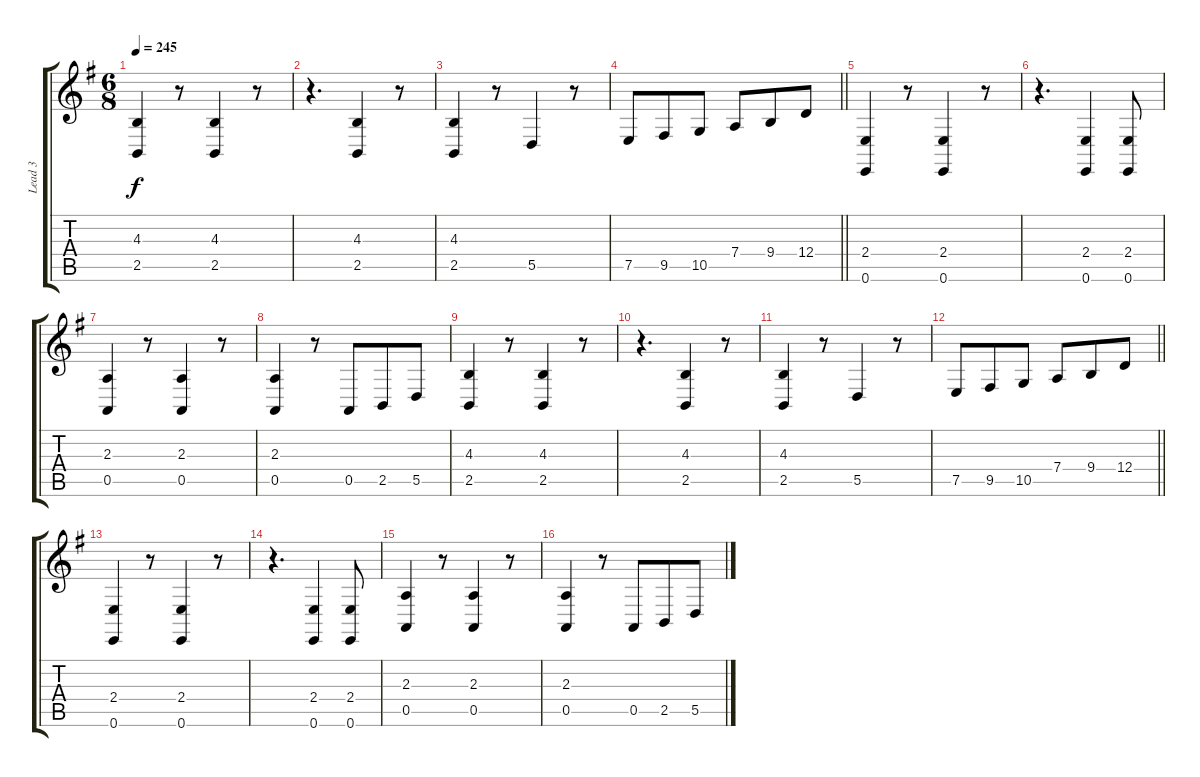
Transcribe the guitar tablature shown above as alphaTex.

\track ("Lead 3" "Lead 3") {instrument lead2sawtooth}
\staff {score tabs}
\tuning (E4 B3 G3 D3 A2 E2) {hide}
\ts (6 8)
\tempo 245
\clef g2
\ks eminor
(4.3 2.5).4{dy f} r.8 (4.3 2.5).4 r.8 |
r.4{d} (4.3 2.5).4 r.8 |
(4.3 2.5).4 r.8 5.5.4 r.8 |
\barLineRight lightlight
7.5.8 9.5.8 10.5.8 7.4.8 9.4.8 12.4.8 |
\section ("" "")
(2.4 0.6).4{balance 1} r.8 (2.4 0.6).4 r.8 |
r.4{d} (2.4 0.6).4 (2.4 0.6).8 |
(2.3 0.5).4 r.8 (2.3 0.5).4 r.8 |
(2.3 0.5).4 r.8 0.5.8 2.5.8 5.5.8 |
(4.3 2.5).4 r.8 (4.3 2.5).4 r.8 |
r.4{d} (4.3 2.5).4 r.8 |
(4.3 2.5).4 r.8 5.5.4 r.8 |
\barLineRight lightlight
7.5.8 9.5.8 10.5.8 7.4.8 9.4.8 12.4.8 |
\section ("" "")
(2.4 0.6).4{balance 1} r.8 (2.4 0.6).4 r.8 |
r.4{d} (2.4 0.6).4 (2.4 0.6).8 |
(2.3 0.5).4 r.8 (2.3 0.5).4 r.8 |
(2.3 0.5).4 r.8 0.5.8 2.5.8 5.5.8
